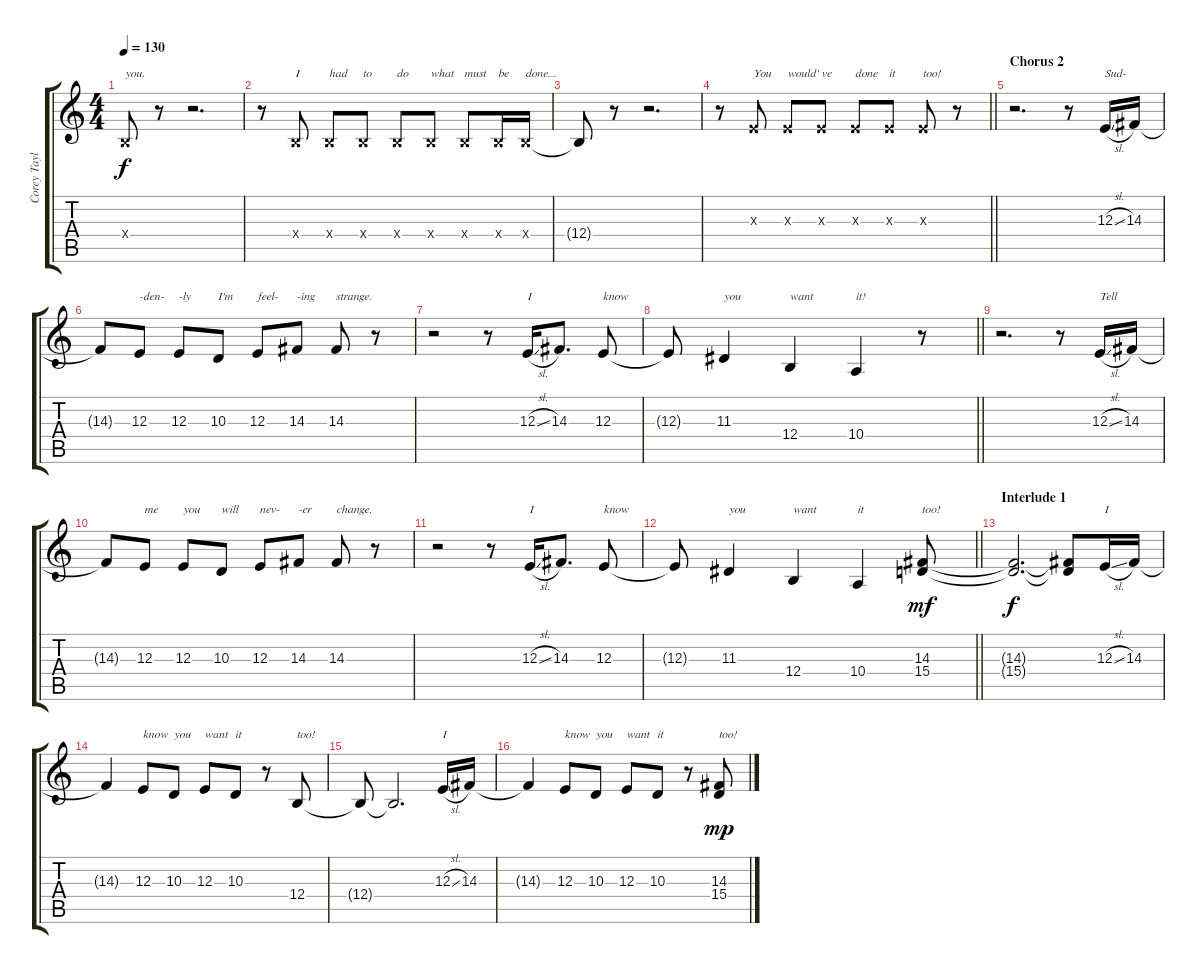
\track ("Corey Taylor" "Corey Tayl") {instrument lead2sawtooth}
\staff {score tabs}
\tuning (Db4 Ab3 E3 B2 Gb2 B1) {hide}
\ts (4 4)
\tempo 130
\clef g2
\ks c
12.4{x}.8{txt "you." dy f} r.8 r.2{d} |
r.8 12.4{x}.8{txt "I"} 12.4{x}.8{txt "had"} 12.4{x}.8{txt "to"} 12.4{x}.8{txt "do"} 12.4{x}.8{txt "what"} 12.4{x}.8{txt "must"} 12.4{x}.16{txt "be"} 12.4{x}.16{txt "done..."} |
12.4{t}.8 r.8 r.2{d} |
\barLineRight lightlight
r.8 12.3{x}.8{txt "You"} 12.3{x}.8{txt "would'"} 12.3{x}.8{txt "ve"} 12.3{x}.8{txt "done"} 12.3{x}.8{txt "it"} 12.3{x}.8{txt "too!"} r.8 |
\section ("" "Chorus 2")
r.2{d} r.8 12.3{sl}.16{txt "Sud-"} 14.3.16 |
14.3{t}.8 12.3.8{txt "-den-"} 12.3.8{txt "-ly"} 10.3.8{txt "I'm"} 12.3.8{txt "feel-"} 14.3.8{txt "-ing"} 14.3.8{txt "strange."} r.8 |
r.2 r.8 12.3{sl}.16{txt "I"} 14.3.8{d} 12.3.8{txt "know"} |
\barLineRight lightlight
12.3{t}.8 11.3.4{txt "you"} 12.4.4{txt "want"} 10.4.4{txt "it!"} r.8 |
r.2{d} r.8 12.3{sl}.16{txt "Tell"} 14.3.16 |
14.3{t}.8 12.3.8{txt "me"} 12.3.8{txt "you"} 10.3.8{txt "will"} 12.3.8{txt "nev-"} 14.3.8{txt "-er"} 14.3.8{txt "change."} r.8 |
r.2 r.8 12.3{sl}.16{txt "I"} 14.3.8{d} 12.3.8{txt "know"} |
\barLineRight lightlight
12.3{t}.8 11.3.4{txt "you"} 12.4.4{txt "want"} 10.4.4{txt "it"} (14.3 15.4).8{txt "too!" dy mf} |
\section ("" "Interlude 1")
(14.3{t} 15.4{t}).2{d dy f} (14.3{t} 15.4{t}).8 12.3{sl}.16{txt "I"} 14.3.16 |
14.3{t}.4 12.3.8{txt "know"} 10.3.8{txt "you"} 12.3.8{txt "want"} 10.3.8{txt "it"} r.8 12.4.8{txt "too!"} |
12.4{t}.8 12.4{t}.2{d} 12.3{sl}.16{txt "I"} 14.3.16 |
14.3{t}.4 12.3.8{txt "know"} 10.3.8{txt "you"} 12.3.8{txt "want"} 10.3.8{txt "it"} r.8 (14.3 15.4).8{txt "too!" dy mp}
